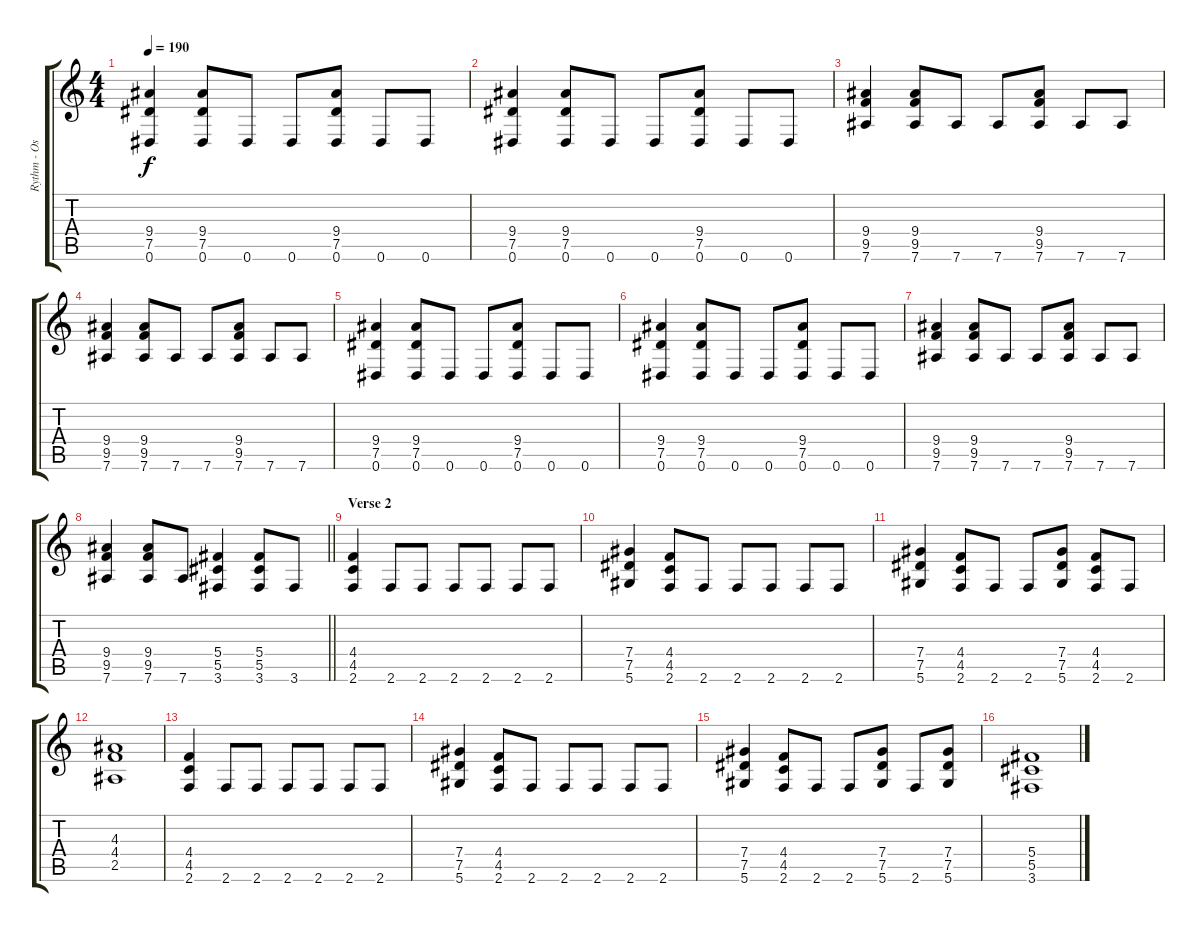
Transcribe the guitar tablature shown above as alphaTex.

\track ("Rythm - Oscar Dronjak" "Rythm - Os") {instrument distortionguitar}
\staff {score tabs}
\tuning (Eb4 Bb3 Gb3 Db3 Ab2 Eb2) {hide}
\ts (4 4)
\tempo 190
\clef g2
\ks c
(9.4 7.5 0.6).4{dy f} (9.4 7.5 0.6).8 0.6.8 0.6.8 (9.4 7.5 0.6).8 0.6.8 0.6.8 |
(9.4 7.5 0.6).4 (9.4 7.5 0.6).8 0.6.8 0.6.8 (9.4 7.5 0.6).8 0.6.8 0.6.8 |
(9.4 9.5 7.6).4 (9.4 9.5 7.6).8 7.6.8 7.6.8 (9.4 9.5 7.6).8 7.6.8 7.6.8 |
(9.4 9.5 7.6).4 (9.4 9.5 7.6).8 7.6.8 7.6.8 (9.4 9.5 7.6).8 7.6.8 7.6.8 |
(9.4 7.5 0.6).4 (9.4 7.5 0.6).8 0.6.8 0.6.8 (9.4 7.5 0.6).8 0.6.8 0.6.8 |
(9.4 7.5 0.6).4 (9.4 7.5 0.6).8 0.6.8 0.6.8 (9.4 7.5 0.6).8 0.6.8 0.6.8 |
(9.4 9.5 7.6).4 (9.4 9.5 7.6).8 7.6.8 7.6.8 (9.4 9.5 7.6).8 7.6.8 7.6.8 |
\barLineRight lightlight
(9.4 9.5 7.6).4 (9.4 9.5 7.6).8 7.6.8 (5.4 5.5 3.6).4 (5.4 5.5 3.6).8 3.6.8 |
\section ("" "Verse 2")
(4.4 4.5 2.6).4 2.6.8 2.6.8 2.6.8 2.6.8 2.6.8 2.6.8 |
(7.4 7.5 5.6).4 (4.4 4.5 2.6).8 2.6.8 2.6.8 2.6.8 2.6.8 2.6.8 |
(7.4 7.5 5.6).4 (4.4 4.5 2.6).8 2.6.8 2.6.8 (7.4 7.5 5.6).8 (4.4 4.5 2.6).8 2.6.8 |
(4.3 4.4 2.5).1 |
(4.4 4.5 2.6).4 2.6.8 2.6.8 2.6.8 2.6.8 2.6.8 2.6.8 |
(7.4 7.5 5.6).4 (4.4 4.5 2.6).8 2.6.8 2.6.8 2.6.8 2.6.8 2.6.8 |
(7.4 7.5 5.6).4 (4.4 4.5 2.6).8 2.6.8 2.6.8 (7.4 7.5 5.6).8 2.6.8 (7.4 7.5 5.6).8 |
(5.4 5.5 3.6).1
